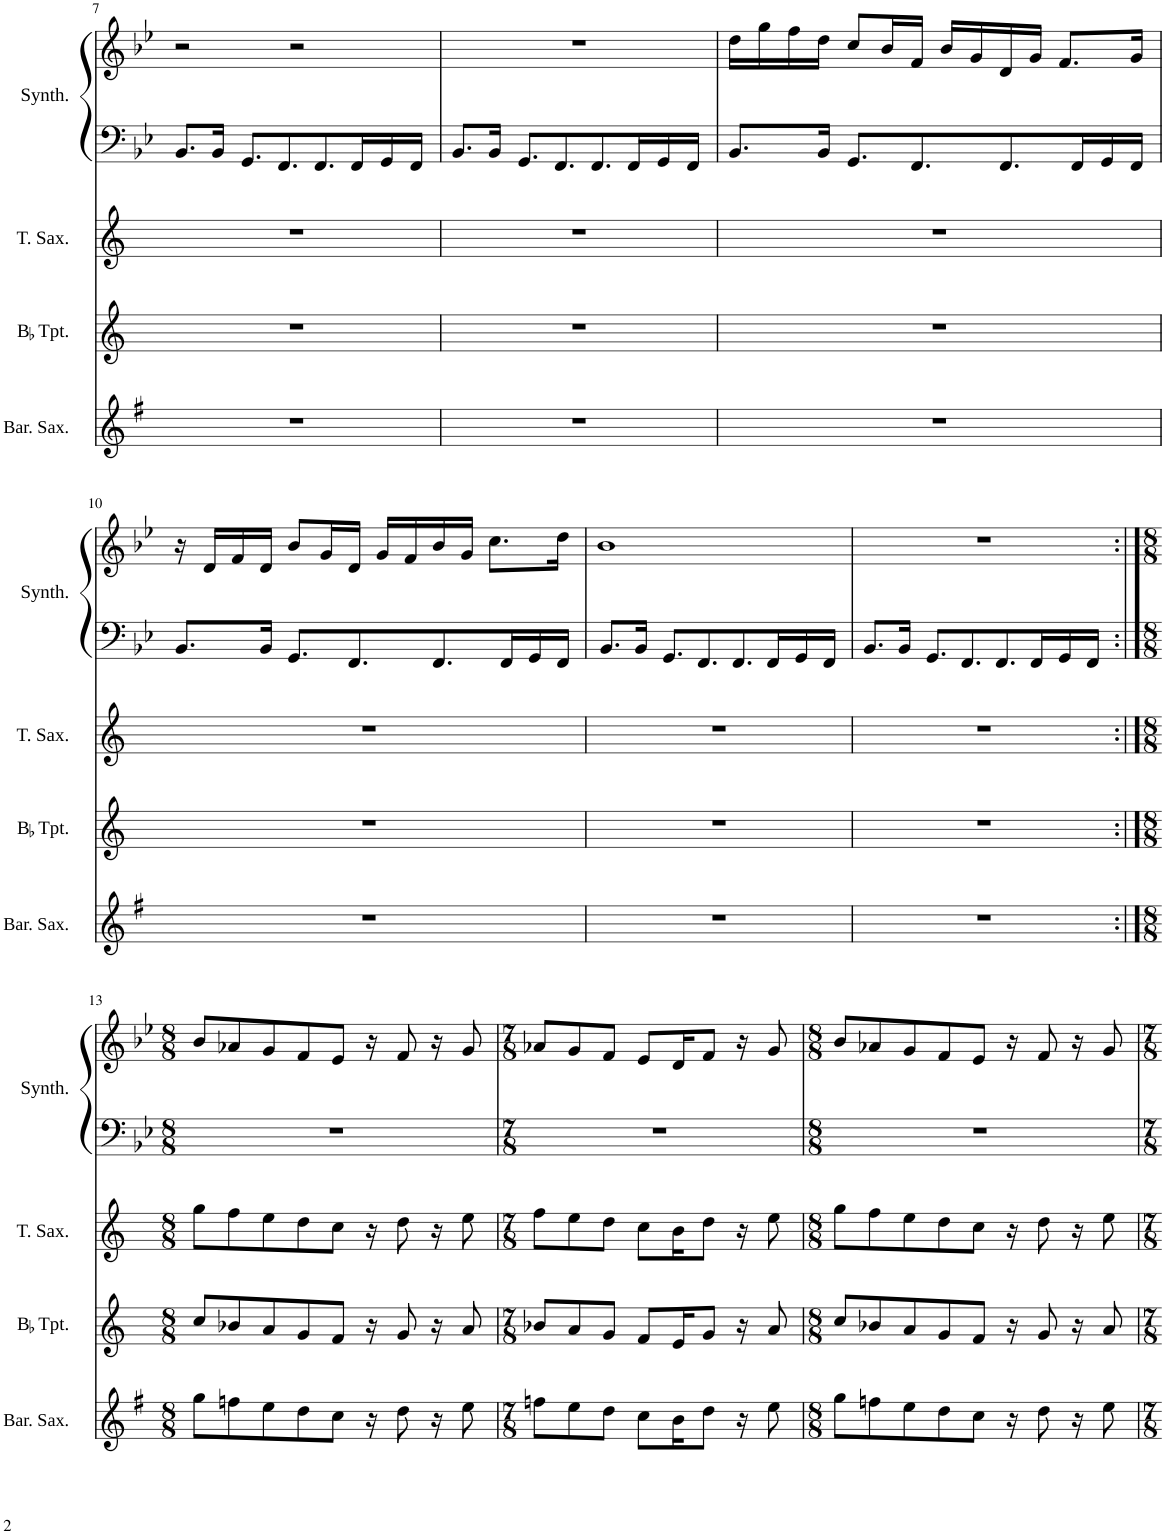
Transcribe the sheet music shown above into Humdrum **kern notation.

**kern	**kern	**kern	**kern	**kern
*part4	*part3	*part2	*part1	*part1
*staff5	*staff4	*staff3	*staff2	*staff1
*I"Baritone Saxophone	*I"BaccidentalFlat Trumpet	*I"Tenor Saxophone	*I"Keyboard Synthesizer	*
*I'Bar. Sax.	*I'BaccidentalFlat Tpt.	*I'T. Sax.	*I'Synth.	*
!!LO:PB:g=z
*clefG2	*clefG2	*clefG2	*clefF4	*clefG2
*Trd12c21	*Trd1c2	*Trd8c14	*	*
*k[f#]	*k[]	*k[]	*k[b-e-]	*k[b-e-]
*M4/4	*M4/4	*M4/4	*M4/4	*M4/4
=7	=7	=7	=7	=7
1r	1r	1r	8.BB-/L	2r
.	.	.	16BB-/Jk	.
.	.	.	8.GG/L	.
.	.	.	8.FF/	.
.	.	.	.	2r
.	.	.	8.FF/	.
.	.	.	16FF/L	.
.	.	.	16GG/	.
.	.	.	16FF/JJ	.
=8	=8	=8	=8	=8
1r	1r	1r	8.BB-/L	1r
.	.	.	16BB-/Jk	.
.	.	.	8.GG/L	.
.	.	.	8.FF/	.
.	.	.	8.FF/	.
.	.	.	16FF/L	.
.	.	.	16GG/	.
.	.	.	16FF/JJ	.
=9	=9	=9	=9	=9
1r	1r	1r	8.BB-/L	16dd\LL
.	.	.	.	16gg\
.	.	.	.	16ff\
.	.	.	16BB-/Jk	16dd\JJ
.	.	.	8.GG/L	8cc/L
.	.	.	.	16b-/L
.	.	.	8.FF/	16f/JJ
.	.	.	.	16b-/LL
.	.	.	.	16g/
.	.	.	8.FF/	16d/
.	.	.	.	16g/JJ
.	.	.	.	8.f/L
.	.	.	16FF/L	.
.	.	.	16GG/	.
.	.	.	16FF/JJ	16g/Jk
!!LO:LB:g=z
=10	=10	=10	=10	=10
1r	1r	1r	8.BB-/L	16r
.	.	.	.	16d/LL
.	.	.	.	16f/
.	.	.	16BB-/Jk	16d/JJ
.	.	.	8.GG/L	8b-/L
.	.	.	.	16g/L
.	.	.	8.FF/	16d/JJ
.	.	.	.	16g/LL
.	.	.	.	16f/
.	.	.	8.FF/	16b-/
.	.	.	.	16g/JJ
.	.	.	.	8.cc\L
.	.	.	16FF/L	.
.	.	.	16GG/	.
.	.	.	16FF/JJ	16dd\Jk
=11	=11	=11	=11	=11
1r	1r	1r	8.BB-/L	1b-
.	.	.	16BB-/Jk	.
.	.	.	8.GG/L	.
.	.	.	8.FF/	.
.	.	.	8.FF/	.
.	.	.	16FF/L	.
.	.	.	16GG/	.
.	.	.	16FF/JJ	.
=12	=12	=12	=12	=12
1r	1r	1r	8.BB-/L	1r
.	.	.	16BB-/Jk	.
.	.	.	8.GG/L	.
.	.	.	8.FF/	.
.	.	.	8.FF/	.
.	.	.	16FF/L	.
.	.	.	16GG/	.
.	.	.	16FF/JJ	.
!!LO:LB:g=z
=13:|!	=13:|!	=13:|!	=13:|!	=13:|!
*M8/8	*M8/8	*M8/8	*M8/8	*M8/8
8gg\L	8cc/L	8gg\L	1r	8b-/L
8ffn\	8b-X/	8ff\	.	8a-X/
8ee\	8a/	8ee\	.	8g/
8dd\	8g/	8dd\	.	8f/
8cc\J	8f/J	8cc\J	.	8e-/J
16r	16r	16r	.	16r
8dd\	8g/	8dd\	.	8f/
16r	16r	16r	.	16r
8ee\	8a/	8ee\	.	8g/
=14	=14	=14	=14	=14
*M7/8	*M7/8	*M7/8	*M7/8	*M7/8
8ffn\L	8b-X/L	8ff\L	2..r	8a-X/L
8ee\	8a/	8ee\	.	8g/
8dd\J	8g/J	8dd\J	.	8f/J
8cc\L	8f/L	8cc\L	.	8e-/L
16b\K	16e/K	16b\K	.	16d/K
8dd\J	8g/J	8dd\J	.	8f/J
16r	16r	16r	.	16r
8ee\	8a/	8ee\	.	8g/
=15	=15	=15	=15	=15
*M8/8	*M8/8	*M8/8	*M8/8	*M8/8
8gg\L	8cc/L	8gg\L	1r	8b-/L
8ffn\	8b-X/	8ff\	.	8a-X/
8ee\	8a/	8ee\	.	8g/
8dd\	8g/	8dd\	.	8f/
8cc\J	8f/J	8cc\J	.	8e-/J
16r	16r	16r	.	16r
8dd\	8g/	8dd\	.	8f/
16r	16r	16r	.	16r
8ee\	8a/	8ee\	.	8g/
=	=	=	=	=
*-	*-	*-	*-	*-
